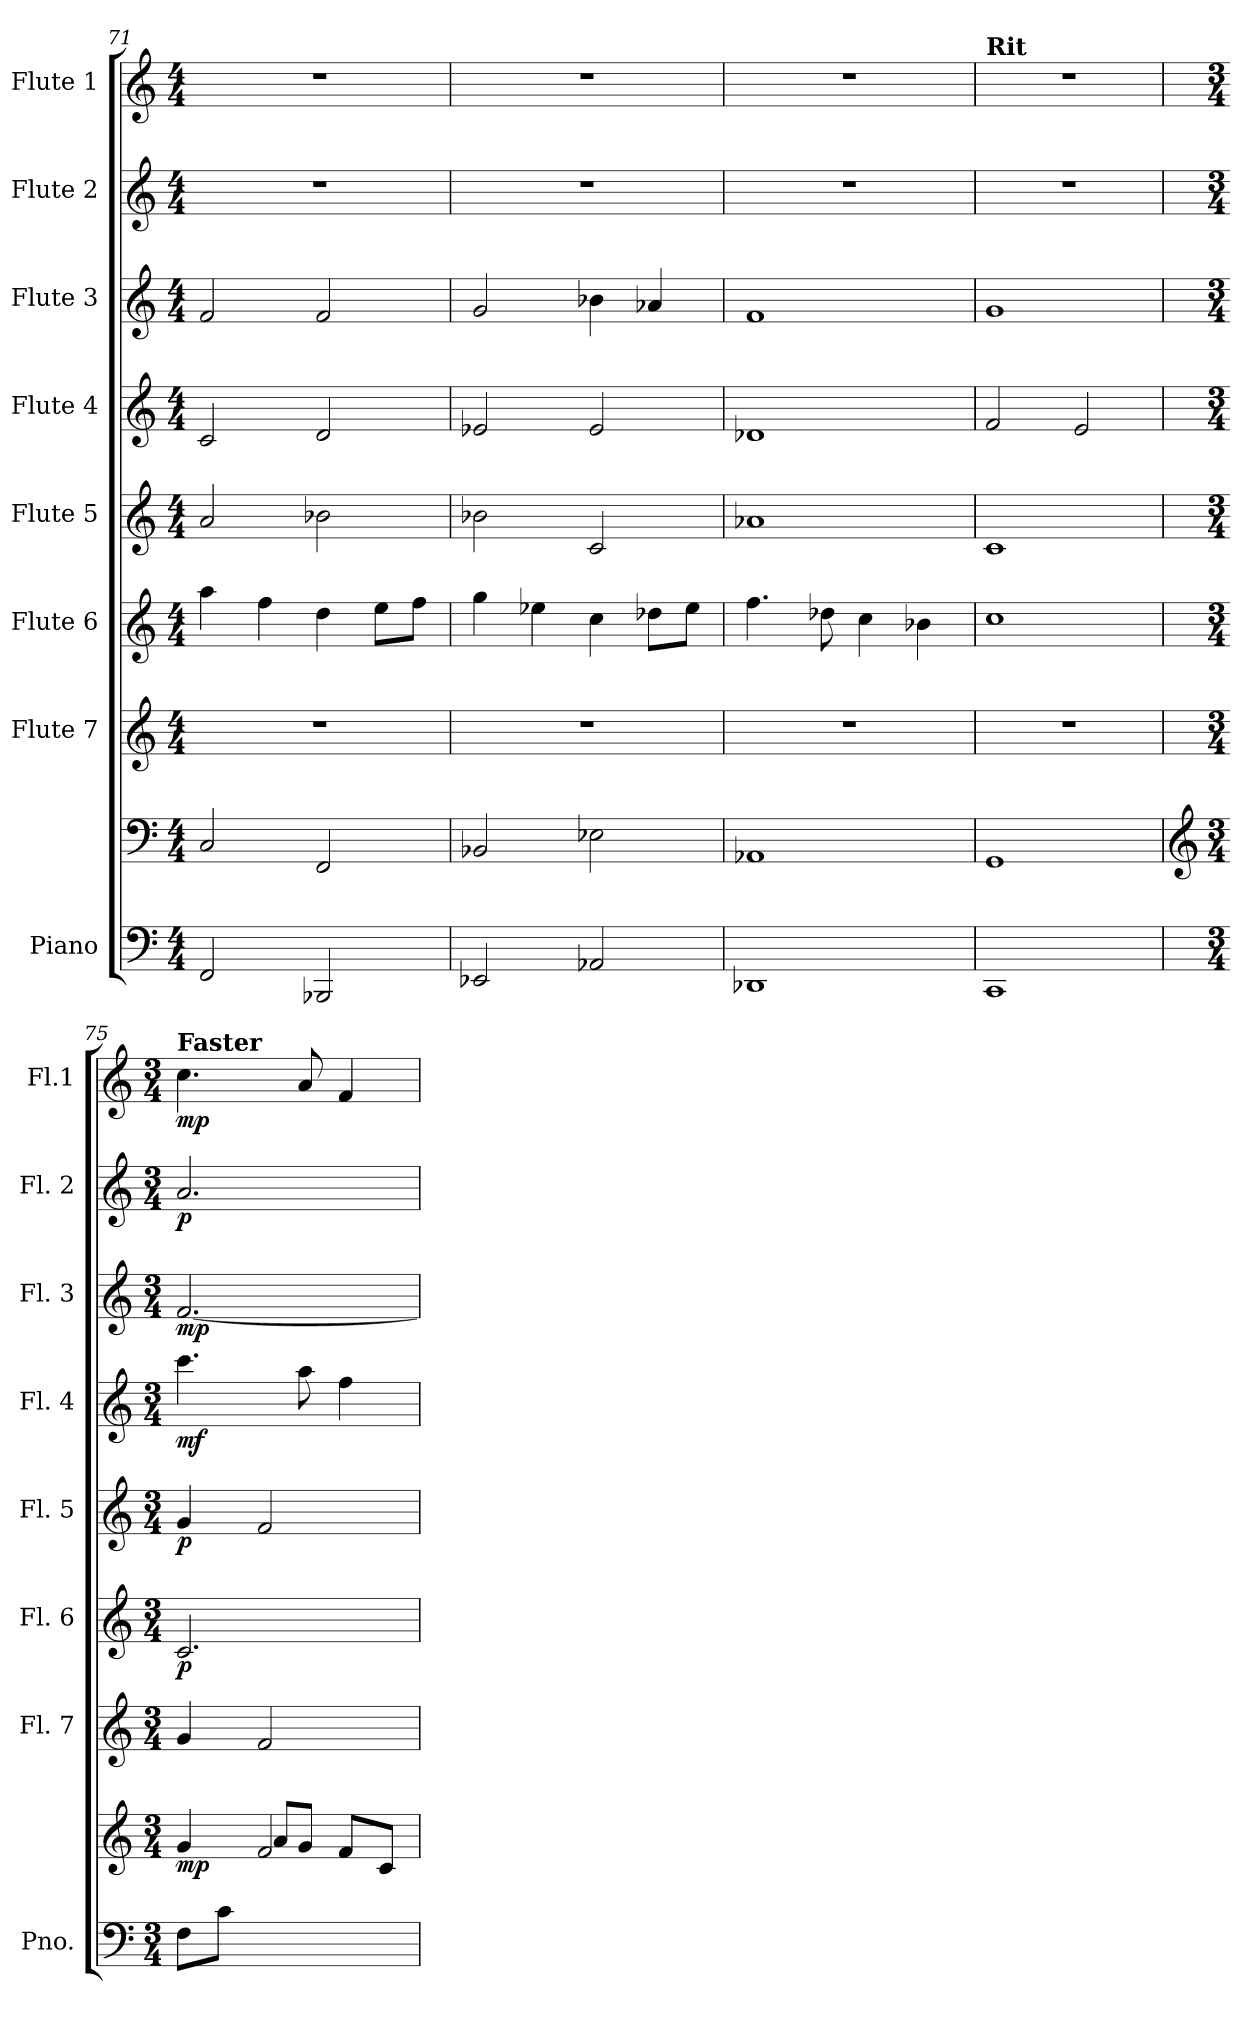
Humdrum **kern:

**kern	**kern	**dynam	**kern	**kern	**dynam	**kern	**dynam	**kern	**dynam	**kern	**dynam	**kern	**dynam	**kern	**dynam
*part8	*part8	*part8	*part7	*part6	*part6	*part5	*part5	*part4	*part4	*part3	*part3	*part2	*part2	*part1	*part1
*staff9	*staff8	*staff8/9	*staff7	*staff6	*staff6	*staff5	*staff5	*staff4	*staff4	*staff3	*staff3	*staff2	*staff2	*staff1	*staff1
*I"Piano	*	*	*I"Flute 7	*I"Flute 6	*	*I"Flute 5	*	*I"Flute 4	*	*I"Flute 3	*	*I"Flute 2	*	*I"Flute 1	*
*I'Pno.	*	*	*I'Fl. 7	*I'Fl. 6	*	*I'Fl. 5	*	*I'Fl. 4	*	*I'Fl. 3	*	*I'Fl. 2	*	*I'Fl.1	*
*clefF4	*clefF4	*	*clefG2	*clefG2	*	*clefG2	*	*clefG2	*	*clefG2	*	*clefG2	*	*clefG2	*
*k[]	*k[]	*	*k[]	*k[]	*	*k[]	*	*k[]	*	*k[]	*	*k[]	*	*k[]	*
*M4/4	*M4/4	*	*M4/4	*M4/4	*	*M4/4	*	*M4/4	*	*M4/4	*	*M4/4	*	*M4/4	*
=71	=71	=71	=71	=71	=71	=71	=71	=71	=71	=71	=71	=71	=71	=71	=71
2FF/	2C/	.	1r	4aa\	.	2a/	.	2c/	.	2f/	.	1r	.	1r	.
.	.	.	.	4ff\	.	.	.	.	.	.	.	.	.	.	.
2BBB-X/	2FF/	.	.	4dd\	.	2b-X\	.	2d/	.	2f/	.	.	.	.	.
.	.	.	.	8ee\L	.	.	.	.	.	.	.	.	.	.	.
.	.	.	.	8ff\J	.	.	.	.	.	.	.	.	.	.	.
=72	=72	=72	=72	=72	=72	=72	=72	=72	=72	=72	=72	=72	=72	=72	=72
2EE-X/	2BB-X/	.	1r	4gg\	.	2b-X\	.	2e-X/	.	2g/	.	1r	.	1r	.
.	.	.	.	4ee-X\	.	.	.	.	.	.	.	.	.	.	.
2AA-X/	2E-X\	.	.	4cc\	.	2c/	.	2e-/	.	4b-X\	.	.	.	.	.
.	.	.	.	8dd-X\L	.	.	.	.	.	4a-X/	.	.	.	.	.
.	.	.	.	8ee-\J	.	.	.	.	.	.	.	.	.	.	.
=73	=73	=73	=73	=73	=73	=73	=73	=73	=73	=73	=73	=73	=73	=73	=73
1DD-X	1AA-X	.	1r	4.ff\	.	1a-X	.	1d-X	.	1f	.	1r	.	1r	.
.	.	.	.	8dd-X\	.	.	.	.	.	.	.	.	.	.	.
.	.	.	.	4cc\	.	.	.	.	.	.	.	.	.	.	.
.	.	.	.	4b-X\	.	.	.	.	.	.	.	.	.	.	.
=74	=74	=74	=74	=74	=74	=74	=74	=74	=74	=74	=74	=74	=74	=74	=74
*	*	*	*	*	*	*	*	*	*	*	*	*	*	*MM75	*
!	!	!	!	!	!	!	!	!	!	!	!	!	!	!LO:TX:a:B:t=Rit	!
1CC	1GG	.	1r	1cc	.	1c	.	2f/	.	1g	.	1r	.	1r	.
.	.	.	.	.	.	.	.	2e/	.	.	.	.	.	.	.
=75	=75	=75	=75	=75	=75	=75	=75	=75	=75	=75	=75	=75	=75	=75	=75
*	*clefG2	*	*	*	*	*	*	*	*	*	*	*	*	*	*
*M3/4	*M3/4	*	*M3/4	*M3/4	*	*M3/4	*	*M3/4	*	*M3/4	*	*M3/4	*	*M3/4	*
*	*	*	*	*	*	*	*	*	*	*	*	*	*	*MM110	*
*	*^	*	*	*	*	*	*	*	*	*	*	*	*	*	*
!	!	!	!	!	!	!	!	!	!	!	!	!	!	!	!LO:TX:a:B:t=Faster	!
!	!	!	!LO:DY:b	!	!	!LO:DY:b	!	!LO:DY:b	!	!LO:DY:b	!	!LO:DY:b	!	!LO:DY:b	!	!LO:DY:b
8F\L	4g/	4ryy	mp	4g/	2.c/	p	4g/	p	4.ccc\	mf	[2.f/	mp	2.a/	p	4.cc\	mp
8c\J	.	.	.	.	.	.	.	.	.	.	.	.	.	.	.	.
2ryy	2f/	8a/L	.	2f/	.	.	2f/	.	.	.	.	.	.	.	.	.
.	.	8g/J	.	.	.	.	.	.	8aa\	.	.	.	.	.	8a/	.
.	.	8f/L	.	.	.	.	.	.	4ff\	.	.	.	.	.	4f/	.
.	.	8c/J	.	.	.	.	.	.	.	.	.	.	.	.	.	.
*	*v	*v	*	*	*	*	*	*	*	*	*	*	*	*	*	*
=	=	=	=	=	=	=	=	=	=	=	=	=	=	=	=
*-	*-	*-	*-	*-	*-	*-	*-	*-	*-	*-	*-	*-	*-	*-	*-
